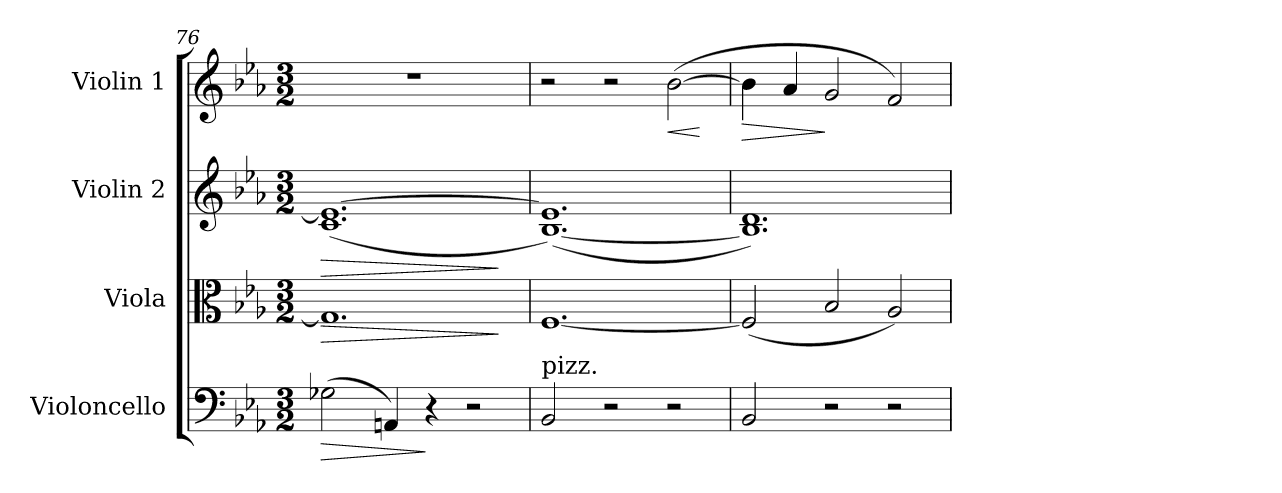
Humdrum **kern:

**kern	**dynam	**kern	**dynam	**kern	**dynam	**kern	**dynam
*part4	*part4	*part3	*part3	*part2	*part2	*part1	*part1
*staff4	*staff4	*staff3	*staff3	*staff2	*staff2	*staff1	*staff1
*I"Violoncello	*	*I"Viola	*	*I"Violin 2	*	*I"Violin 1	*
*I'Vc	*	*I'Vla	*	*I'Vln	*	*I'Vln	*
*clefF4	*	*clefC3	*	*clefG2	*	*clefG2	*
*k[b-e-a-]	*	*k[b-e-a-]	*	*k[b-e-a-]	*	*k[b-e-a-]	*
*M3/2	*	*M3/2	*	*M3/2	*	*M3/2	*
=76	=76	=76	=76	=76	=76	=76	=76
!	!LO:HP:b	!	!LO:HP:b	!	!LO:HP:b	!	!
(2G-X\	>	1.G-]	>	(<1.c 1.e-_	>	1.r	.
4AAn/)	.	.	.	.	.	.	.
4r	]	.	.	.	.	.	.
2r	.	.	.	.	.	.	.
.	.	.	]	.	]	.	.
=77	=77	=77	=77	=77	=77	=77	=77
!LO:TX:a:t=pizz.	!	!	!	!	!	!	!
2BB-/	.	[1.F	.	([1.B- 1.e-])	.	2r	.
2r	.	.	.	.	.	2r	.
!	!	!	!	!	!	!	!LO:HP:b
2r	.	.	.	.	.	([2b-\	<
.	.	.	.	.	.	.	[
!!LO:LB:g=z
=78	=78	=78	=78	=78	=78	=78	=78
!	!	!	!	!	!	!	!LO:HP:b
2BB-/	.	(2F/]	.	1.B-] 1.d)	.	4b-\]	>
.	.	.	.	.	.	4a-/	.
2r	.	2B-/	.	.	.	2g/	]
2r	.	2A-/)	.	.	.	2f/)	.
=	=	=	=	=	=	=	=
*-	*-	*-	*-	*-	*-	*-	*-
